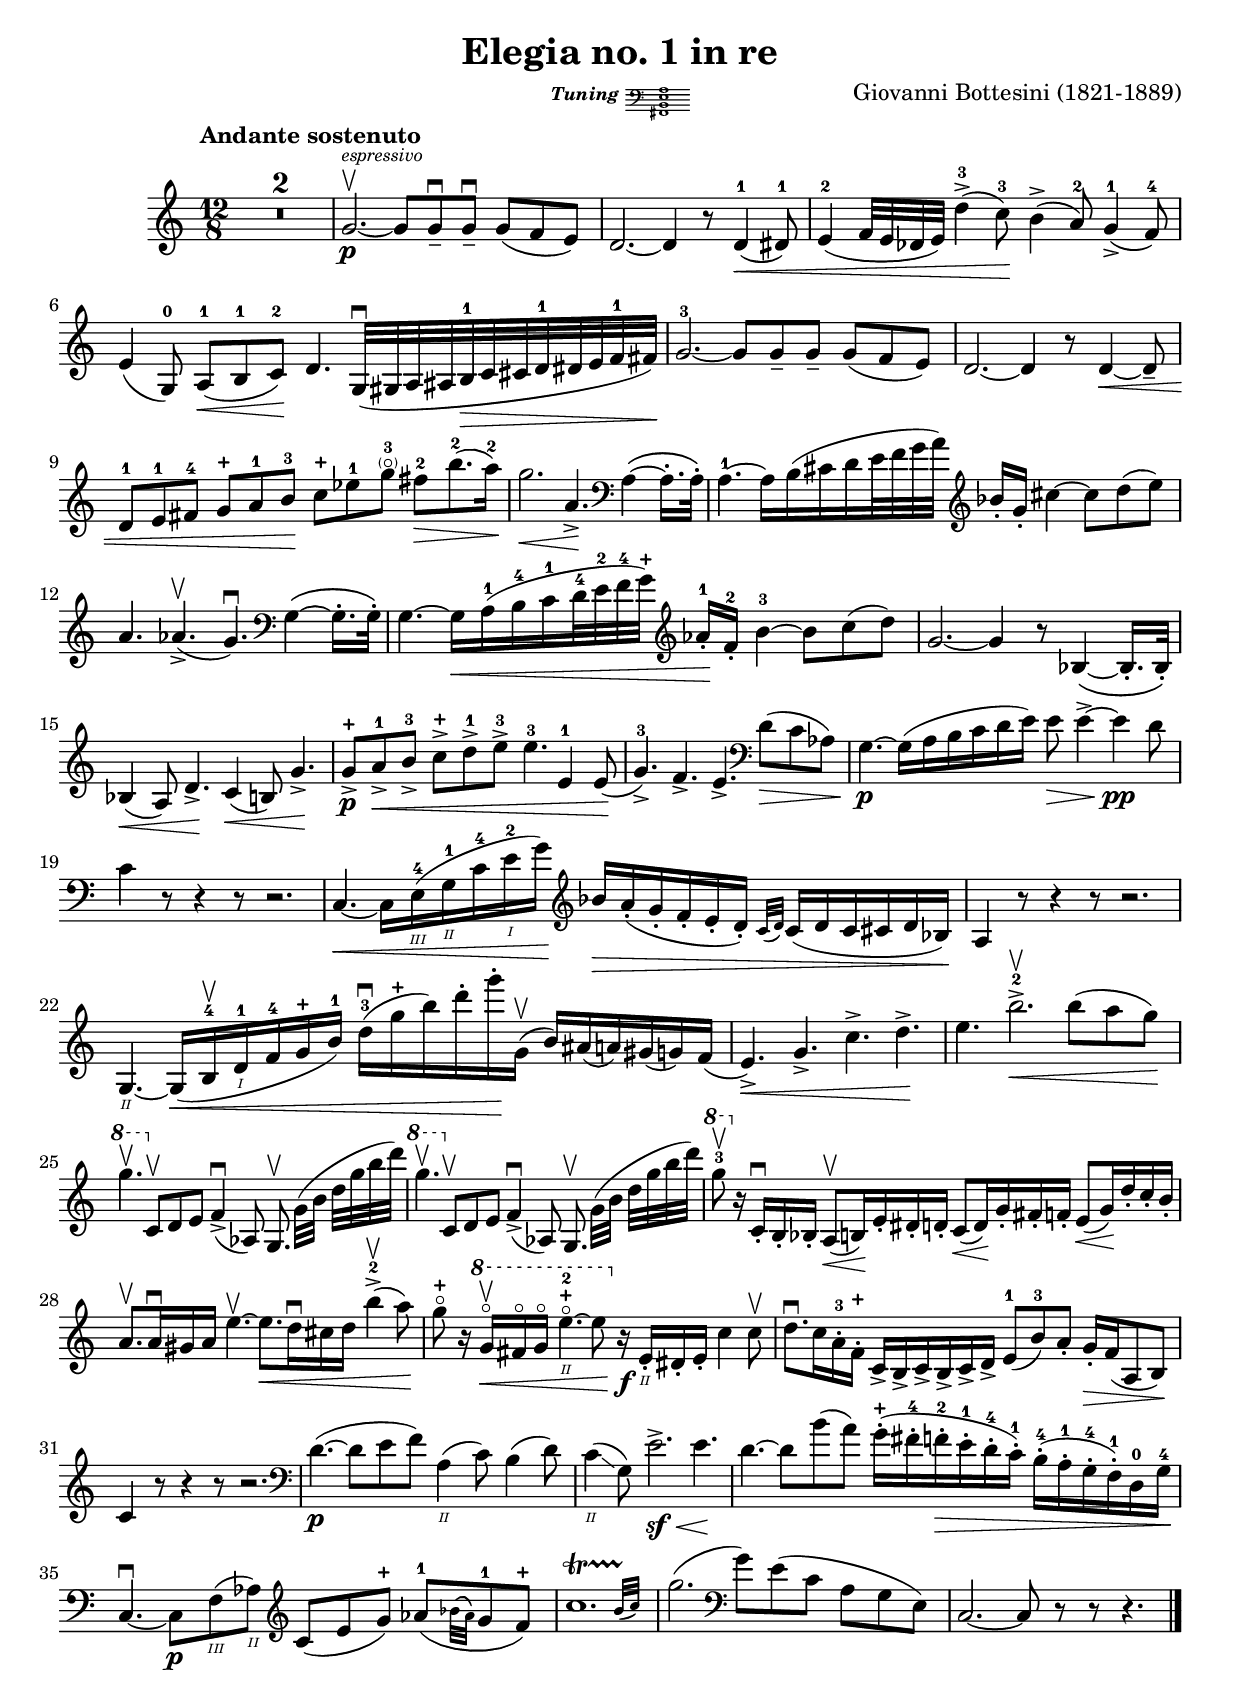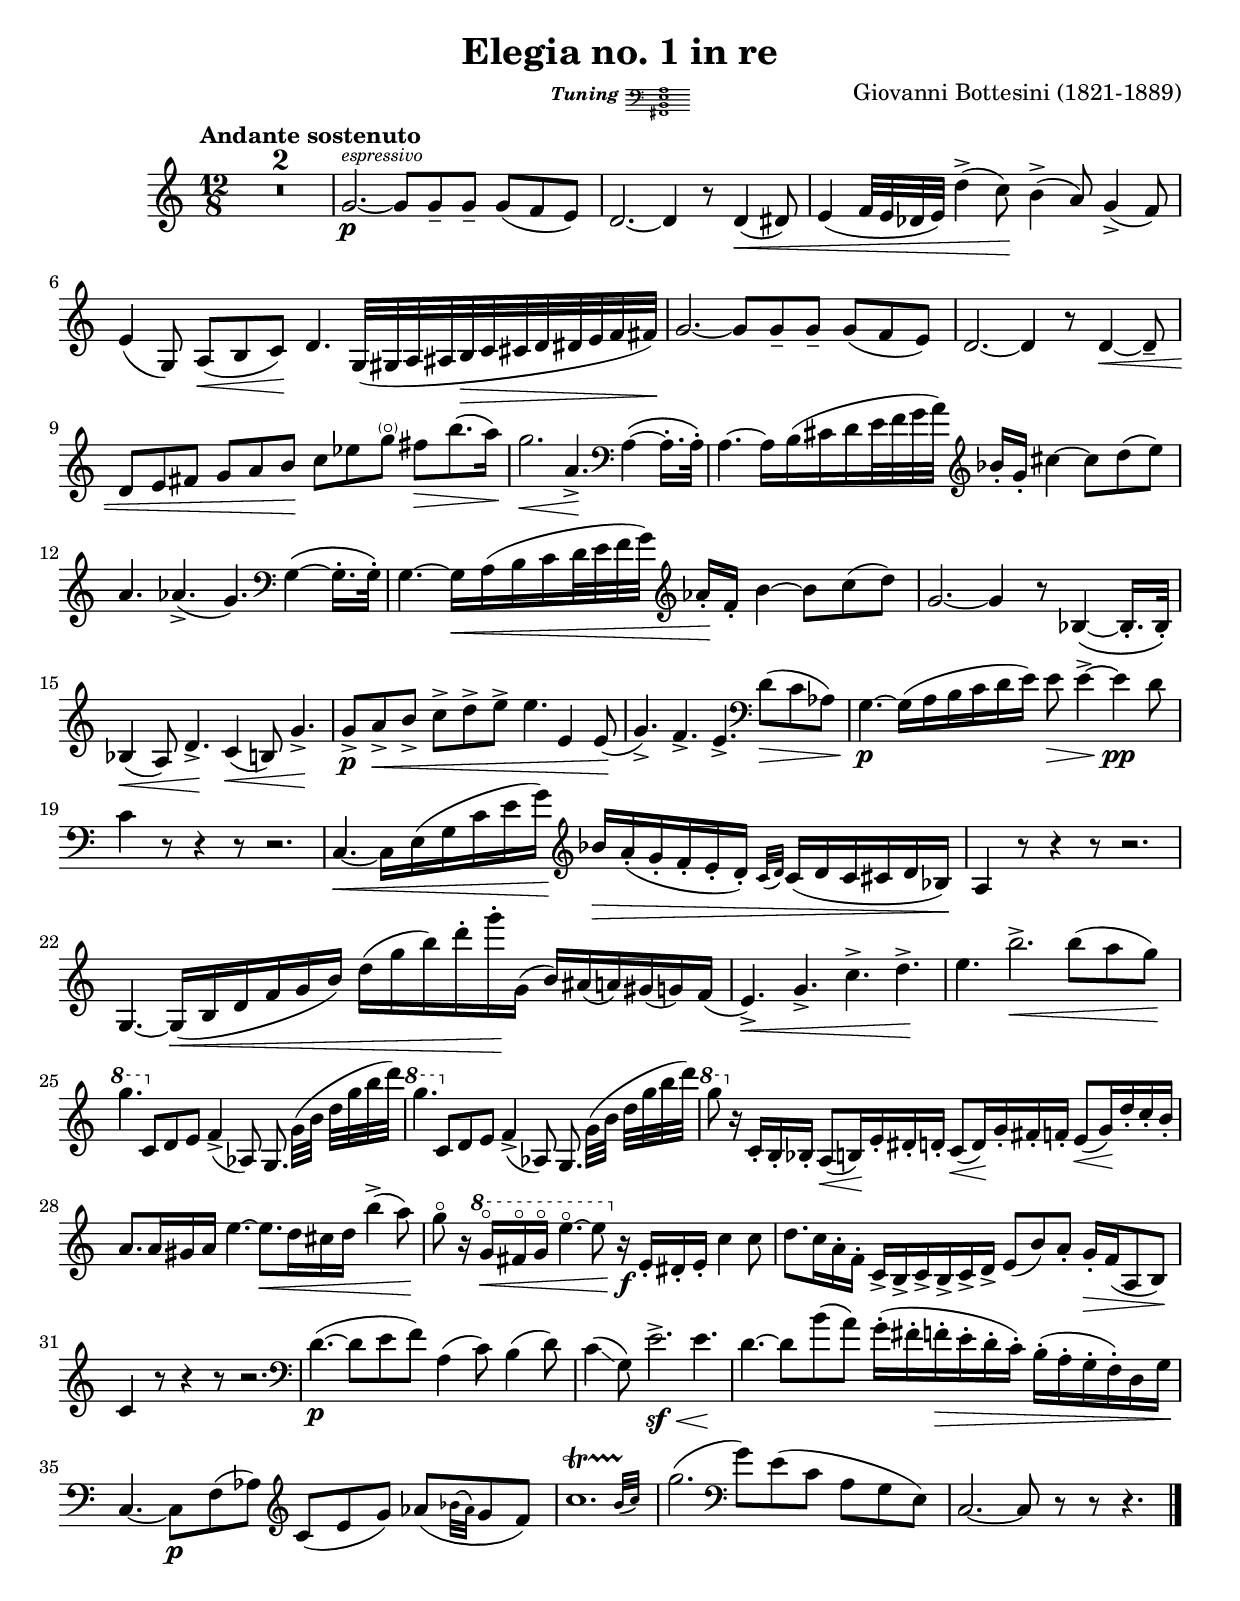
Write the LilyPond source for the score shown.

\version "2.24.3"

\version "2.24.3"

soloTuning =
\markup {
  \italic \tiny Tuning
  \score {
    \layout {
      indent = 0.0
    }
    \new Staff \with {
      \magnifyStaff #1/2
    } {
      \new Voice {
        \relative {
          \omit Score.TimeSignature
          \omit Score.BarLine
          \clef bass
          <<fis,1 b e a>>
        }
      }
    }
  }
}


\header {
  title = "Elegia no. 1 in re"
  composer = "Giovanni Bottesini (1821-1889)"
  instrument = \soloTuning
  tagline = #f
}

\paper {
  #(set-paper-size "a4")
}

plus = \finger \markup \fontsize #6 "+"

solonotes = \relative {
  \autoBreaksOff
  \tempo "Andante sostenuto"
  \time 12/8
  \clef treble
  \key c \major
  \compressMMRests R4.*8
  % line 1
  g'2.\p^\markup { \tiny \italic "espressivo" }\upbow~ g8 g\tenuto\downbow 8\tenuto\downbow g (f e)
  | d2.~ 4 r8 d4-1\< (dis8-1) 
  | e4-2 (f32 e des e) d'4\accent-3 (c8-3)\! b4\accent (a8-2) g4\accent-1 (f8-4) \break
  % line 2
  | e4 (g,8-0) a-1\< (b-1 c-2)\! d4. g,32\downbow (gis a ais b-1\> c cis d-1 dis e f-1 fis) \!
  | g2.-3~ 8 g\tenuto g\tenuto g (f e)
  | d2.~ 4 r8 d4~\< 8\tenuto \break
  % line 3
  | d8-1 e-1 fis-4 g-\plus a-1 b-3\! c-\plus ees-1 g-3\parenthesize \flageolet fis-2\> b8.-2 (a16-2) \! 
  | g2.\< a,4.\accent\! \clef bass a,4~ \(a16.-. a32-.\)
  | a4.-1~16 b (cis d e32 f g a) \clef treble bes16-. g-. cis4~ 8 d (e) \break 
  % line 4
  | a,4. aes\accent\upbow (g\downbow) \clef bass g,4~\(g16.-. g32-.\) 
  | g4.~16\< a-1 (b-4 c-1 d32-4 e-2 f-4 g-\plus) \clef treble aes16-.-1 \! f-.-2 b4-3~ 8 c (d) 
  | g,2.~4 r8 bes,4~\(16.-. bes32-.\) \break
  % line 5
  | bes4\< (a8) d4.\accent\! c4\< (b8) g'4.\accent\!
  | g8\p\accent-\plus a\accent\<-1 b\accent-3 c\accent-\plus d\accent-1 e\accent-3 e4.-3 e,4-1 e8 \! (
  | g4.\accent-3) f\accent e\accent \clef bass d8\> (c aes)
  | g4.\p~ 16 (a b c d e) e8\> e4\accent~4\pp d8 \break
  % line 6
  | c4 r8 r4 r8 r2. 
  | c,4.\<~ c16 e-4\3 (g-1\2 c-4 e-2\1 g)\! \clef treble bes\> a-. (g-. f-. e-. d-.) \grace { c32 (d) } c16 (d c cis d bes) \!
  | a4 r8 r4 r8 r2. \break
  % line 7
  | g4.\2~ 16\< (b-4\upbow d-1\1 f-4 g-\plus b-1) d-3\downbow (g-\plus b) d-. g-.\! g,,\upbow (b) ais (a) gis (g) f (
  | e4.\accent\<) g\accent c\accent d\accent \! 
  | e4. b'2.\accent-2\upbow\< b8 (a g)\! \break
  % line 8
  | \ottava 1 g'4.\upbow \ottava 0 c,,,8\upbow d e f4\accent\downbow (aes,8) g8.\upbow \stemDown g'32 ([b] \stemNeutral d [g b d]) 
  | \ottava 1 g4.\upbow \ottava 0 c,,,8\upbow d e f4\accent\downbow (aes,8) g8.\upbow \stemDown g'32 ([b] \stemNeutral d [g b d])
  | \ottava 1 g 8-3\upbow \ottava 0 r16 c,,,-.\downbow b-. bes-. a8\upbow\< (b16)\! e-. dis-. d-. c8\< (d16)\! g-. fis-. f-. e8\< (g16)\! d'-. c-. b-. \break
  % line 9
  | a8.\upbow a16\downbow gis a e'4.\upbow~ 8.\< d16\downbow cis d b'4\accent\upbow-2 (a8) \!
  | g8^\flageolet-\plus r16 \ottava #1 g16^\flageolet\upbow\< fis^\flageolet g^\flageolet e'4.^\flageolet-\plus-2\2~ 8 \ottava #0 r16\f e,,-.\2 dis-. e-. c'4 c8\upbow
  | \stemDown d8.\downbow c16 a-.-3 f-.-\plus \stemNeutral c\accent b\accent c\accent b\accent c\accent d\accent e8-1 (b'-3) a-. g16-.\> f (a,8 b) \! \break
  % line 10
  | c4 r8 r4 r8 r2.
  | \clef bass d4.\p~ (8 e f) a,4\2 (c8) b4 (d8)
  | c4\2\glissando (g8) e'2.\sf\accent\< e4. \!
  |  d4.~ d8 %{\clef treble %} b' (a) g16-.-\plus (fis-.-4 f-.-2 \> e-.-1 d-.-4 c-.-1) \clef bass b-.-4 (a-.-1 g-.-4 f-.-1) d-0 g-4\! \break
  % line 11
  | c,4.\downbow~ 8\p f\3 (aes\2) \clef treble c (e g-\plus) \slurDown aes-1 [(\grace { \stemDown bes32 \(aes\) } \stemUp g8-1 \stemNeutral f-\plus]) \slurNeutral
  | \afterGrace c'1.\startTrillSpan {b32 ([c])\stopTrillSpan }
  | g'2. (\clef bass g,8) e (c a g e)
  | c2.~ 8 r r r4. \fine
}

\book {
  \score {
    \new Staff {
      \romanStringNumbers
      \set stringNumberOrientations = #'(down)
      \solonotes
    }
  }
}

\book {
  \bookOutputSuffix "unedited"
  \score {
    \new Staff {
      \omit Fingering
      \override Voice.StringNumber.stencil = ##f
      \set scriptDefinitions = #(cons*
                                 `(upbow . ,(acons 'stencil #f (assoc-get 'upbow default-script-alist)))
                                 `(downbow . ,(acons 'stencil #f (assoc-get 'downbow default-script-alist)))
                                 default-script-alist)
      \solonotes
    }
  }
}
